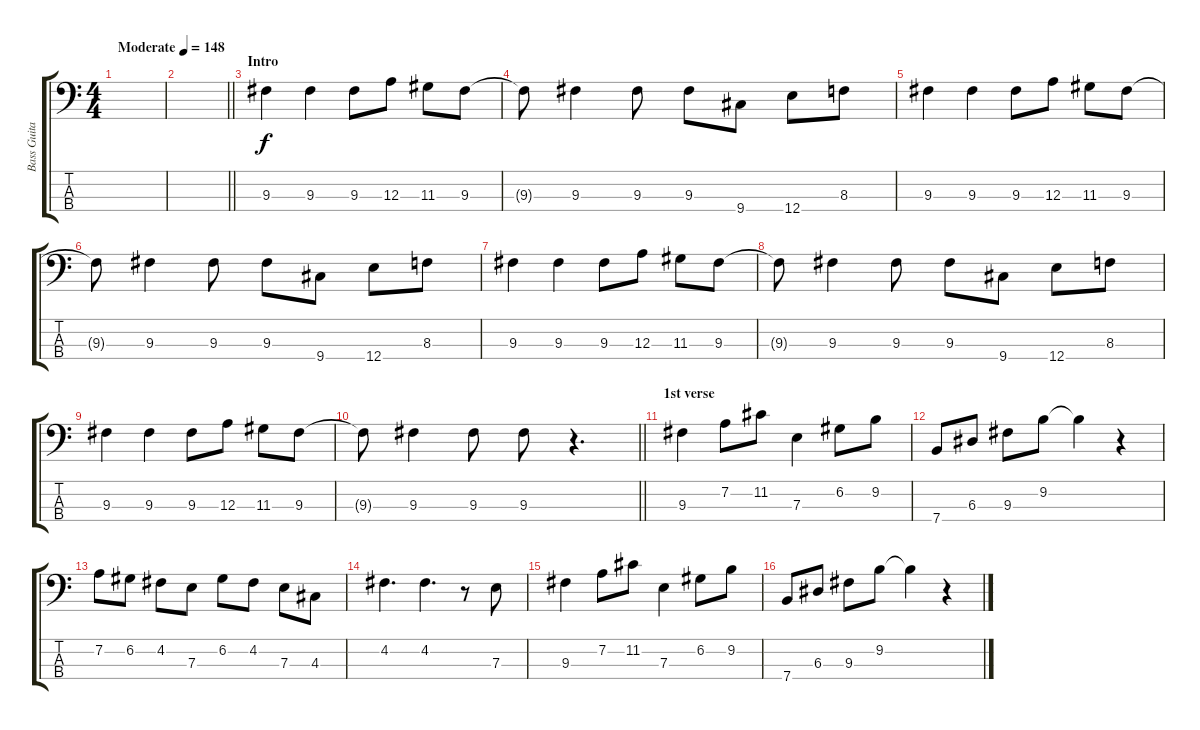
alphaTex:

\track ("Bass Guitar" "Bass Guita") {instrument electricbasspick}
\staff {score tabs}
\tuning (G2 D2 A1 E1) {hide}
\ts (4 4)
\tempo (148 "Moderate")
\clef f4
\ks c
|
\barLineRight lightlight
|
\section ("" "Intro")
9.3.4 9.3.4 9.3.8 12.3.8 11.3.8 9.3.8 |
9.3{t}.8 9.3.4 9.3.8 9.3.8 9.4.8 12.4.8 8.3.8 |
9.3.4 9.3.4 9.3.8 12.3.8 11.3.8 9.3.8 |
9.3{t}.8 9.3.4 9.3.8 9.3.8 9.4.8 12.4.8 8.3.8 |
9.3.4 9.3.4 9.3.8 12.3.8 11.3.8 9.3.8 |
9.3{t}.8 9.3.4 9.3.8 9.3.8 9.4.8 12.4.8 8.3.8 |
9.3.4 9.3.4 9.3.8 12.3.8 11.3.8 9.3.8 |
\barLineRight lightlight
9.3{t}.8 9.3.4 9.3.8 9.3.8 r.4{d} |
\section ("" "1st verse")
9.3.4 7.2.8 11.2.8 7.3.4 6.2.8 9.2.8 |
7.4.8 6.3.8 9.3.8 9.2.8 9.2{t}.4 r.4 |
7.2.8 6.2.8 4.2.8 7.3.8 6.2.8 4.2.8 7.3.8 4.3.8 |
4.2.4{d} 4.2.4{d} r.8 7.3.8 |
9.3.4 7.2.8 11.2.8 7.3.4 6.2.8 9.2.8 |
7.4.8 6.3.8 9.3.8 9.2.8 9.2{t}.4 r.4
